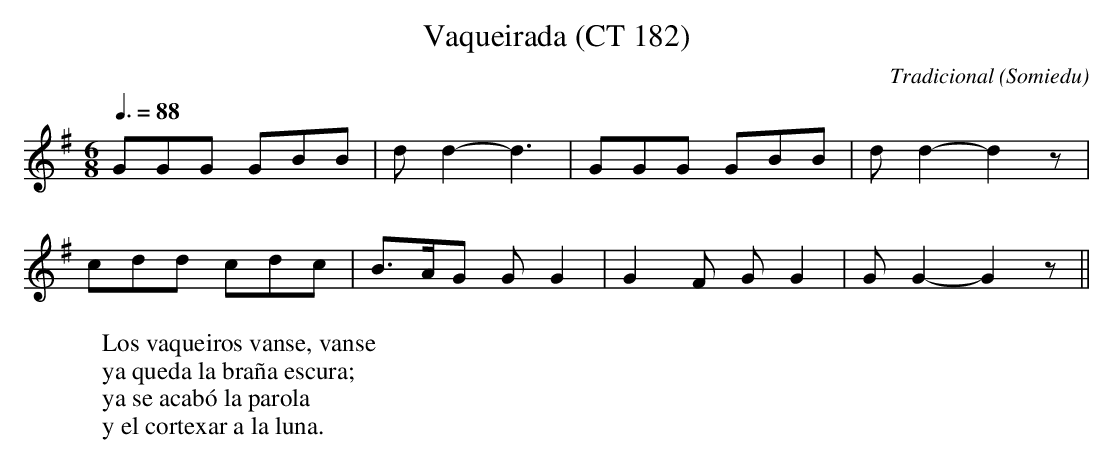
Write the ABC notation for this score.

X:1
T:Vaqueirada (CT 182)
C:Tradicional
O:Somiedu
M:6/8
L:1/8
Q:3/8=88
K:G
GGG GBB|dd2- d3|GGG GBB|dd2- d2z|
cdd cdc|B3/2A/2G GG2|G2F GG2|GG2- G2z||
W:Los vaqueiros vanse, vanse
W:ya queda la braña escura;
W:ya se acabó la parola
W:y el cortexar a la luna.
W:
